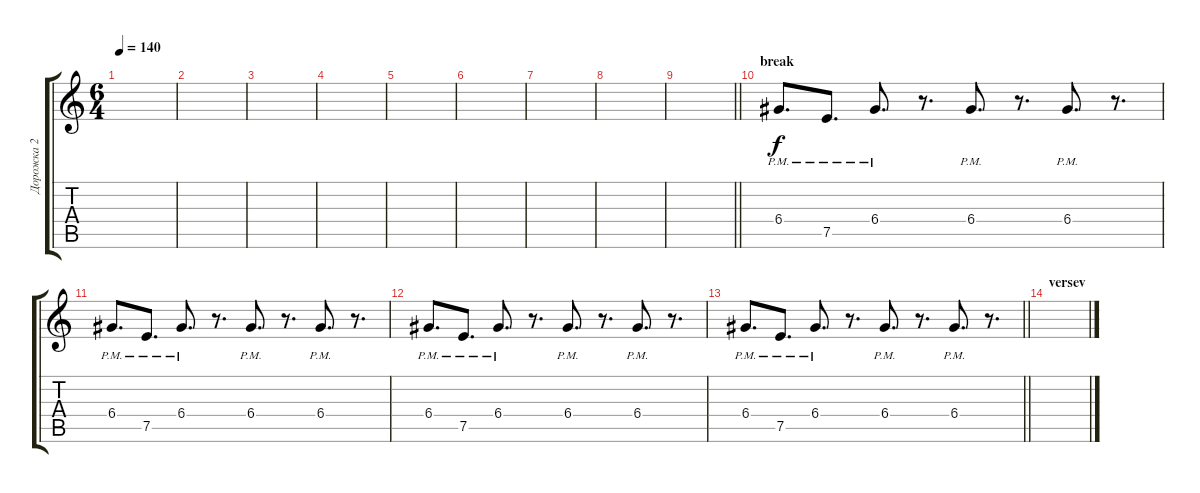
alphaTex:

\track ("Дорожка 2" "Дорожка 2") {instrument contrabass}
\staff {score tabs}
\tuning (E4 B3 G3 D3 A2 D2) {hide}
\ts (6 4)
\tempo 140
\clef g2
\ks c
|
|
|
|
|
|
|
|
\barLineRight lightlight
|
\section ("" "break")
6.4{pm}.8{d} 7.5{pm}.8{d} 6.4{pm}.8{d} r.8{d} 6.4{pm}.8{d} r.8{d} 6.4{pm}.8{d} r.8{d} |
6.4{pm}.8{d} 7.5{pm}.8{d} 6.4{pm}.8{d} r.8{d} 6.4{pm}.8{d} r.8{d} 6.4{pm}.8{d} r.8{d} |
6.4{pm}.8{d} 7.5{pm}.8{d} 6.4{pm}.8{d} r.8{d} 6.4{pm}.8{d} r.8{d} 6.4{pm}.8{d} r.8{d} |
\barLineRight lightlight
6.4{pm}.8{d} 7.5{pm}.8{d} 6.4{pm}.8{d} r.8{d} 6.4{pm}.8{d} r.8{d} 6.4{pm}.8{d} r.8{d} |
\section ("" "versev")
